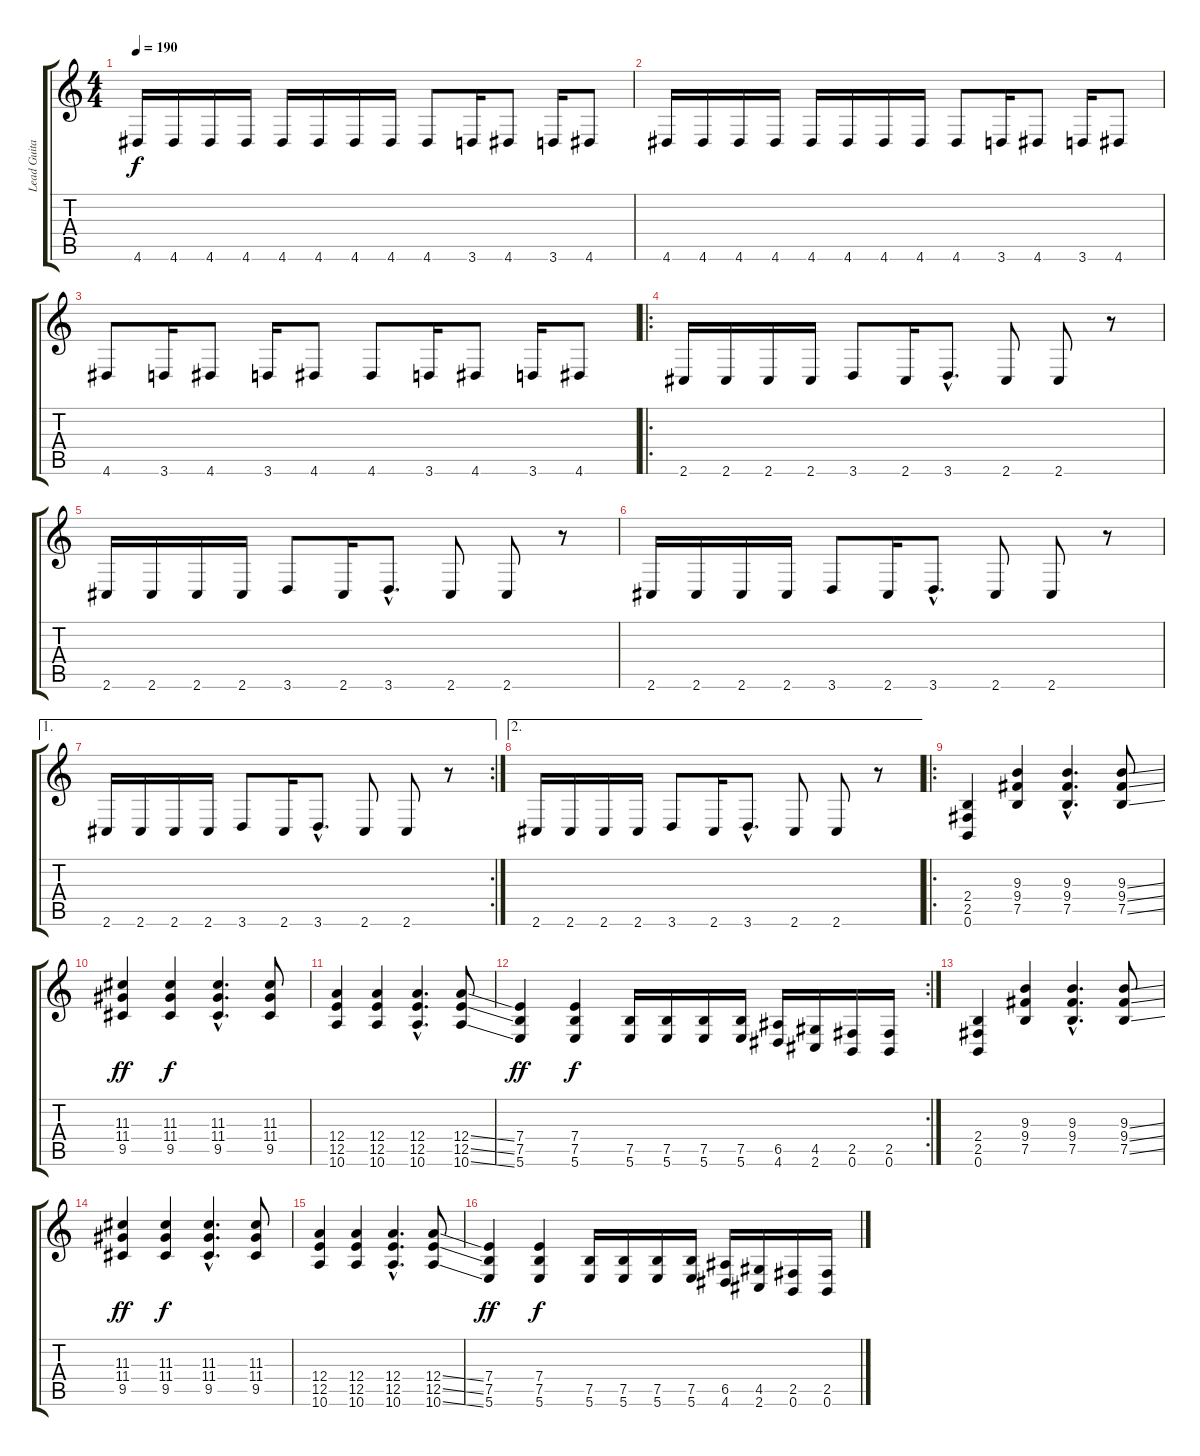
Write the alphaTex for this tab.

\track ("Lead Guitar" "Lead Guita") {instrument distortionguitar}
\staff {score tabs}
\tuning (B3 Gb3 D3 A2 E2 B1) {hide}
\ts (4 4)
\tempo 190
\clef g2
\ks c
4.6.16{dy f} 4.6.16 4.6.16 4.6.16 4.6.16 4.6.16 4.6.16 4.6.16 4.6.8 3.6.16 4.6.8 3.6.16 4.6.8 |
4.6.16 4.6.16 4.6.16 4.6.16 4.6.16 4.6.16 4.6.16 4.6.16 4.6.8 3.6.16 4.6.8 3.6.16 4.6.8 |
4.6.8 3.6.16 4.6.8 3.6.16 4.6.8 4.6.8 3.6.16 4.6.8 3.6.16 4.6.8 |
\ro
2.6.16 2.6.16 2.6.16 2.6.16 3.6.8 2.6.16 3.6{hac}.8{d} 2.6.8 2.6.8 r.8 |
2.6.16 2.6.16 2.6.16 2.6.16 3.6.8 2.6.16 3.6{hac}.8{d} 2.6.8 2.6.8 r.8 |
2.6.16 2.6.16 2.6.16 2.6.16 3.6.8 2.6.16 3.6{hac}.8{d} 2.6.8 2.6.8 r.8 |
\ae 1
\rc 2
2.6.16 2.6.16 2.6.16 2.6.16 3.6.8 2.6.16 3.6{hac}.8{d} 2.6.8 2.6.8 r.8 |
\ae 2
2.6.16 2.6.16 2.6.16 2.6.16 3.6.8 2.6.16 3.6{hac}.8{d} 2.6.8 2.6.8 r.8 |
\ro
(2.4 2.5 0.6).4 (9.3 9.4 7.5).4 (9.3{hac} 9.4{hac} 7.5{hac}).4{d} (9.3{ss} 9.4{ss} 7.5{ss}).8 |
(11.3 11.4 9.5).4{dy ff} (11.3 11.4 9.5).4{dy f} (11.3{hac} 11.4{hac} 9.5{hac}).4{d} (11.3 11.4 9.5).8 |
(12.4 12.5 10.6).4 (12.4 12.5 10.6).4 (12.4{hac} 12.5{hac} 10.6{hac}).4{d} (12.4{ss} 12.5{ss} 10.6{ss}).8 |
\rc 2
(7.4 7.5 5.6).4{dy ff} (7.4 7.5 5.6).4{dy f} (7.5 5.6).16 (7.5 5.6).16 (7.5 5.6).16 (7.5 5.6).16 (6.5 4.6).16 (4.5 2.6).16 (2.5 0.6).16 (2.5 0.6).16 |
(2.4 2.5 0.6).4 (9.3 9.4 7.5).4 (9.3{hac} 9.4{hac} 7.5{hac}).4{d} (9.3{ss} 9.4{ss} 7.5{ss}).8 |
(11.3 11.4 9.5).4{dy ff} (11.3 11.4 9.5).4{dy f} (11.3{hac} 11.4{hac} 9.5{hac}).4{d} (11.3 11.4 9.5).8 |
(12.4 12.5 10.6).4 (12.4 12.5 10.6).4 (12.4{hac} 12.5{hac} 10.6{hac}).4{d} (12.4{ss} 12.5{ss} 10.6{ss}).8 |
(7.4 7.5 5.6).4{dy ff} (7.4 7.5 5.6).4{dy f} (7.5 5.6).16 (7.5 5.6).16 (7.5 5.6).16 (7.5 5.6).16 (6.5 4.6).16 (4.5 2.6).16 (2.5 0.6).16 (2.5 0.6).16
